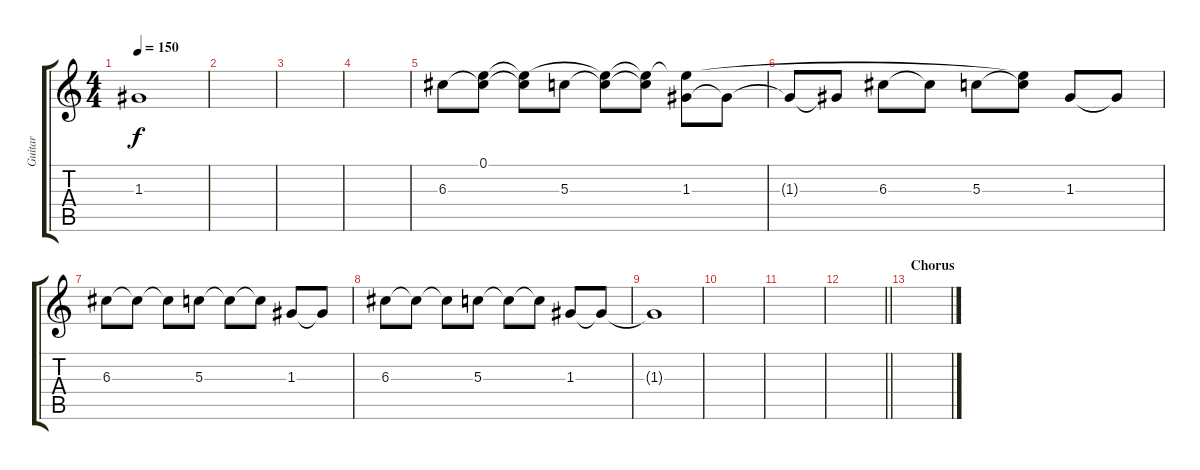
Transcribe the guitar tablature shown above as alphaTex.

\track ("Guitar" "Guitar") {instrument distortionguitar}
\staff {score tabs}
\tuning (E4 B3 G3 D3 A2 E2) {hide}
\ts (4 4)
\tempo 150
\clef g2
\ks c
1.3{t}.1{dy f} |
|
|
|
6.3.8 (0.1 6.3{t}).8 (0.1{t} 6.3{t}).8 5.3.8 (0.1{t} 5.3{t}).8 (0.1{t} 5.3{t}).8 (0.1{t} 1.3).8 1.3{t}.8 |
1.3{t}.8 1.3{t}.8 6.3.8 6.3{t}.8 5.3.8 (0.1{t} 5.3{t}).8 1.3.8 1.3{t}.8 |
6.3.8 6.3{t}.8 6.3{t}.8 5.3.8 5.3{t}.8 5.3{t}.8 1.3.8 1.3{t}.8 |
6.3.8 6.3{t}.8 6.3{t}.8 5.3.8 5.3{t}.8 5.3{t}.8 1.3.8 1.3{t}.8 |
1.3{t}.1 |
|
|
\barLineRight lightlight
|
\section ("" "Chorus")
